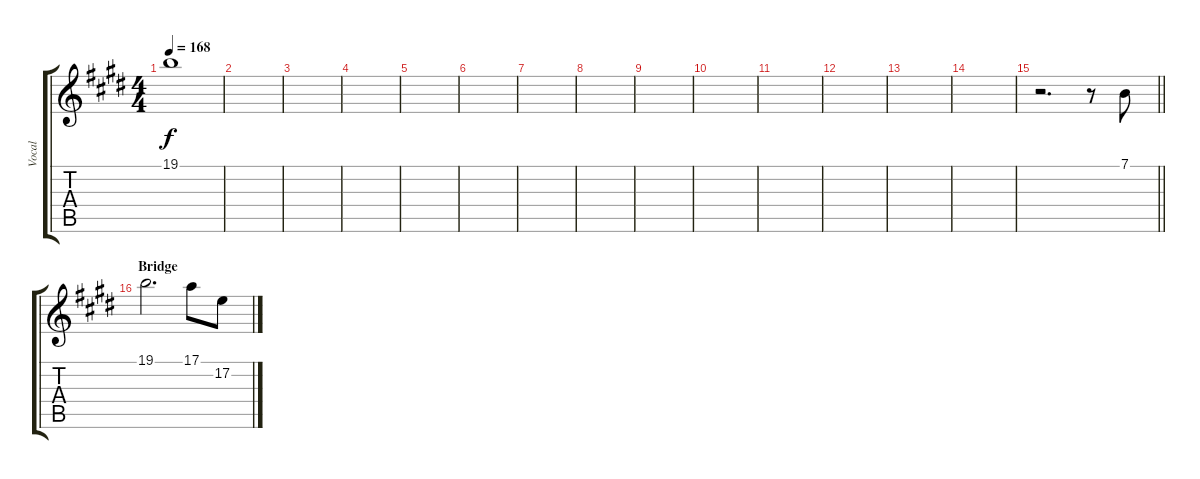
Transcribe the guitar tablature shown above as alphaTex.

\track ("Vocal" "Vocal") {mute instrument altosax}
\staff {score tabs}
\tuning (E4 B3 G3 D3 A2 E2) {hide}
\ts (4 4)
\tempo 168
\clef g2
\ks e
19.1{t}.1{dy f} |
|
|
|
|
|
|
|
|
|
|
|
|
|
\barLineRight lightlight
r.2{d} r.8 7.1.8 |
\section ("" "Bridge")
19.1.2{d} 17.1.8 17.2.8
